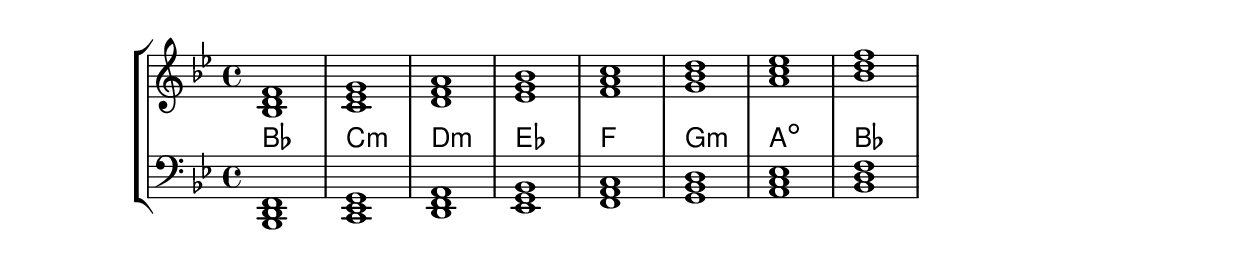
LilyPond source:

% Description: Chord tool for the key of B-Flat Major
% Author: Talos Thoren
% Date: January 23, 2013

\version "2.16.1"

% Defining variables
% The Key of B-Flat Major has two flats:
% B-Flat, E-Flat
b_flat_maj_triads = { \key bes \major <bes d f>1 <c ees g> <d f a> <ees g bes> <f a c> <g bes d> <a c ees> <bes d f> }
b_flat_maj_triadNames = \new ChordNames { \b_flat_maj_triads }
chordTool = \new StaffGroup
{
  <<
  \new Staff
  {
    \relative c'
    << 
      \b_flat_maj_triads 
      \b_flat_maj_triadNames 
    >>
  }
  \new Staff \relative c,
  {
    \clef bass
    <<
      \b_flat_maj_triads
    >>
  }
  >>
}

\score
{
  \chordTool
}

